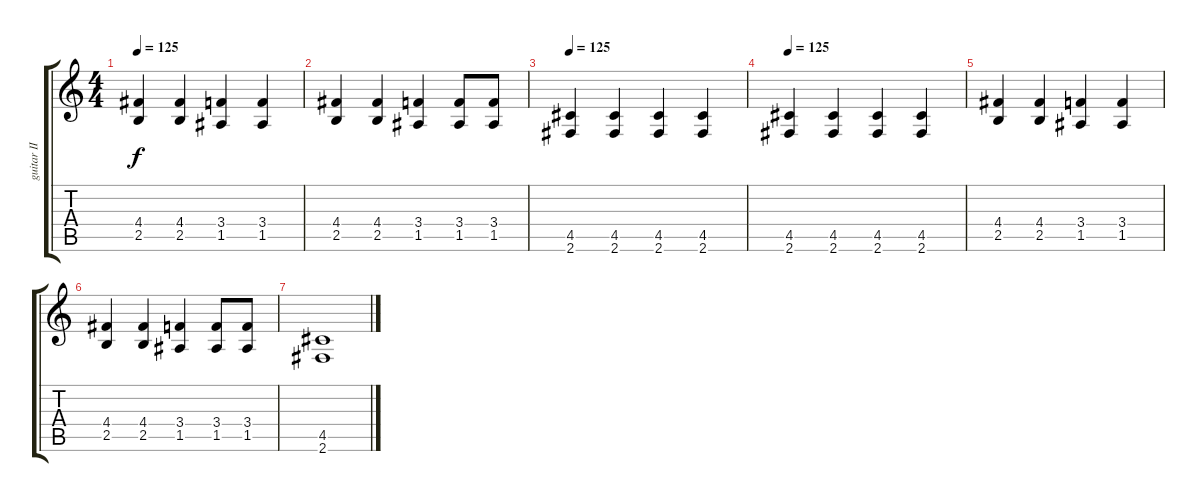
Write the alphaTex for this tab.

\track ("guitar II" "guitar II") {instrument distortionguitar}
\staff {score tabs}
\tuning (E4 B3 G3 D3 A2 E2) {hide}
\ts (4 4)
\tempo 125
\clef g2
\ks c
(4.4 2.5).4{dy f} (4.4 2.5).4 (3.4 1.5).4 (3.4 1.5).4 |
(4.4 2.5).4 (4.4 2.5).4 (3.4 1.5).4 (3.4 1.5).8 (3.4 1.5).8 |
\tempo 125
(4.5 2.6).4 (4.5 2.6).4 (4.5 2.6).4 (4.5 2.6).4 |
\tempo 125
(4.5 2.6).4 (4.5 2.6).4 (4.5 2.6).4 (4.5 2.6).4 |
(4.4 2.5).4 (4.4 2.5).4 (3.4 1.5).4 (3.4 1.5).4 |
(4.4 2.5).4 (4.4 2.5).4 (3.4 1.5).4 (3.4 1.5).8 (3.4 1.5).8 |
(4.5 2.6).1
